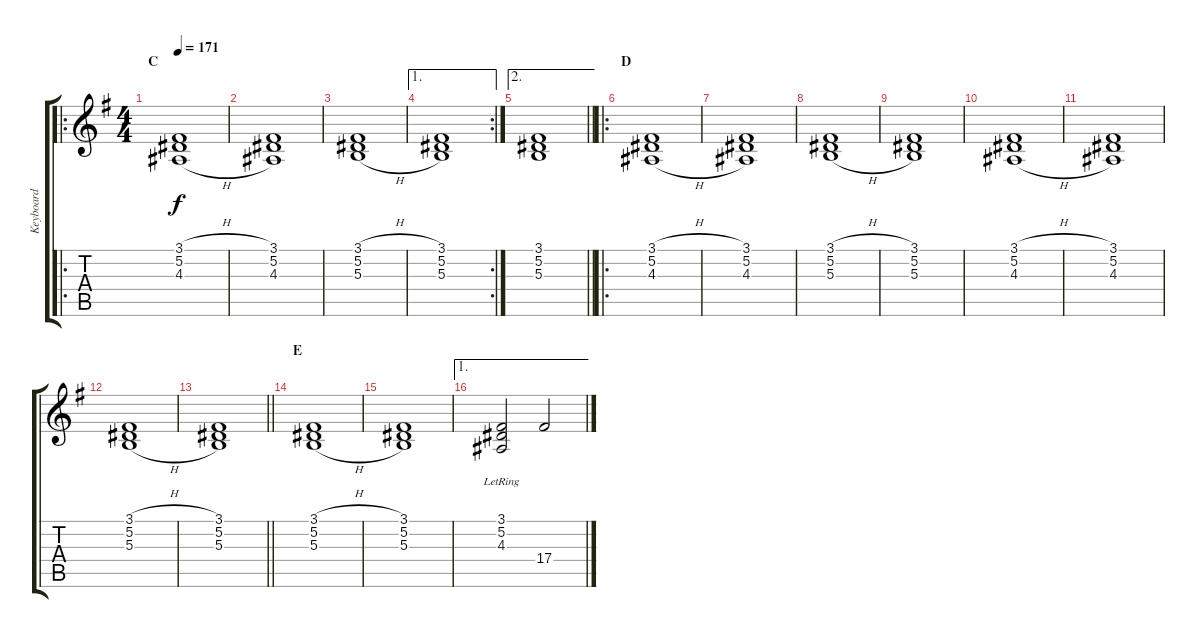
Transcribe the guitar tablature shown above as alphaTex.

\track ("Keyboard" "Keyboard") {instrument tremolostrings}
\staff {score tabs}
\tuning (Eb4 Bb3 Gb3 Db3 Ab2 Eb2) {hide}
\ro
\ts (4 4)
\section ("" "C")
\tempo 171
\clef g2
\ks g
(3.1{h} 5.2{h} 4.3{h}).1{dy f volume 9} |
(3.1 5.2 4.3).1 |
(3.1{h} 5.2{h} 5.3{h}).1 |
\ae 1
\rc 2
(3.1 5.2 5.3).1 |
\ae 2
\barLineRight lightlight
(3.1 5.2 5.3).1 |
\ro
\section ("" "D")
(3.1{h} 5.2{h} 4.3{h}).1{instrument synthstrings1} |
(3.1 5.2 4.3).1 |
(3.1{h} 5.2{h} 5.3{h}).1 |
(3.1 5.2 5.3).1 |
(3.1{h} 5.2{h} 4.3{h}).1{instrument synthstrings1} |
(3.1 5.2 4.3).1 |
(3.1{h} 5.2{h} 5.3{h}).1 |
\barLineRight lightlight
(3.1 5.2 5.3).1 |
\section ("" "E")
(3.1{h} 5.2{h} 5.3{h}).1 |
(3.1 5.2 5.3).1 |
\ae 1
(3.1{lr} 5.2{lr} 4.3{lr}).2{instrument tremolostrings} 17.4.2
